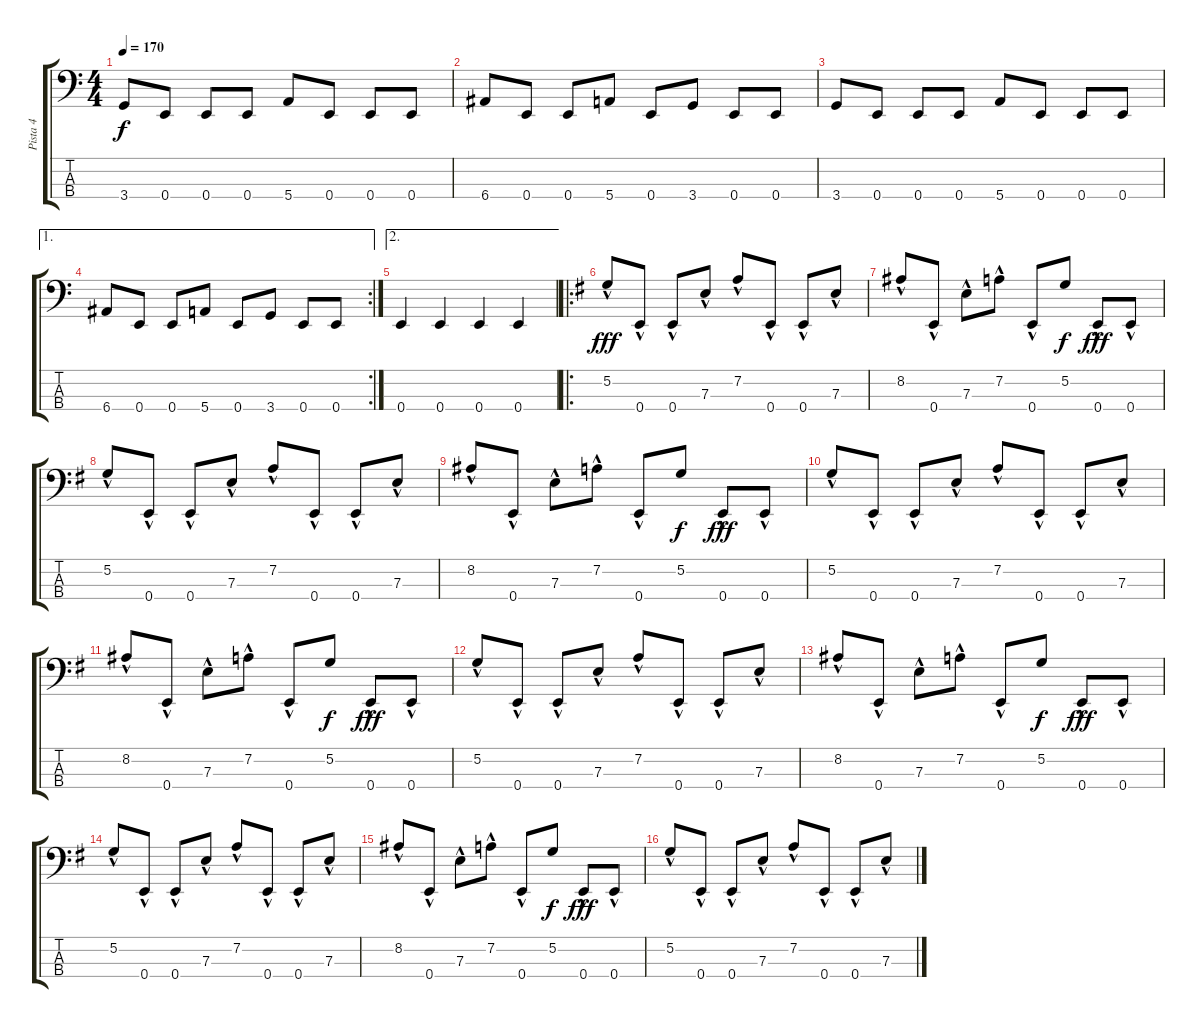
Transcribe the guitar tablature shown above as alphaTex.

\track ("Pista 4" "Pista 4") {instrument electricbassfinger}
\staff {score tabs}
\tuning (G2 D2 A1 E1) {hide}
\ts (4 4)
\tempo 170
\clef f4
\ks c
3.4.8{dy f} 0.4.8 0.4.8 0.4.8 5.4.8 0.4.8 0.4.8 0.4.8 |
6.4.8 0.4.8 0.4.8 5.4.8 0.4.8 3.4.8 0.4.8 0.4.8 |
3.4.8 0.4.8 0.4.8 0.4.8 5.4.8 0.4.8 0.4.8 0.4.8 |
\ae 1
\rc 2
6.4.8 0.4.8 0.4.8 5.4.8 0.4.8 3.4.8 0.4.8 0.4.8 |
\ae 2
0.4.4 0.4.4 0.4.4 0.4.4 |
\ro
\ks g
5.2{hac}.8{dy fff} 0.4{hac}.8 0.4{hac}.8 7.3{hac}.8 7.2{hac}.8 0.4{hac}.8 0.4{hac}.8 7.3{hac}.8 |
8.2{hac}.8 0.4{hac}.8 7.3{hac}.8 7.2{hac}.8 0.4{hac}.8 5.2.8{dy f} 0.4{hac}.8{dy fff} 0.4{hac}.8 |
5.2{hac}.8 0.4{hac}.8 0.4{hac}.8 7.3{hac}.8 7.2{hac}.8 0.4{hac}.8 0.4{hac}.8 7.3{hac}.8 |
8.2{hac}.8 0.4{hac}.8 7.3{hac}.8 7.2{hac}.8 0.4{hac}.8 5.2.8{dy f} 0.4{hac}.8{dy fff} 0.4{hac}.8 |
5.2{hac}.8 0.4{hac}.8 0.4{hac}.8 7.3{hac}.8 7.2{hac}.8 0.4{hac}.8 0.4{hac}.8 7.3{hac}.8 |
8.2{hac}.8 0.4{hac}.8 7.3{hac}.8 7.2{hac}.8 0.4{hac}.8 5.2.8{dy f} 0.4{hac}.8{dy fff} 0.4{hac}.8 |
5.2{hac}.8 0.4{hac}.8 0.4{hac}.8 7.3{hac}.8 7.2{hac}.8 0.4{hac}.8 0.4{hac}.8 7.3{hac}.8 |
8.2{hac}.8 0.4{hac}.8 7.3{hac}.8 7.2{hac}.8 0.4{hac}.8 5.2.8{dy f} 0.4{hac}.8{dy fff} 0.4{hac}.8 |
5.2{hac}.8 0.4{hac}.8 0.4{hac}.8 7.3{hac}.8 7.2{hac}.8 0.4{hac}.8 0.4{hac}.8 7.3{hac}.8 |
8.2{hac}.8 0.4{hac}.8 7.3{hac}.8 7.2{hac}.8 0.4{hac}.8 5.2.8{dy f} 0.4{hac}.8{dy fff} 0.4{hac}.8 |
5.2{hac}.8 0.4{hac}.8 0.4{hac}.8 7.3{hac}.8 7.2{hac}.8 0.4{hac}.8 0.4{hac}.8 7.3{hac}.8
